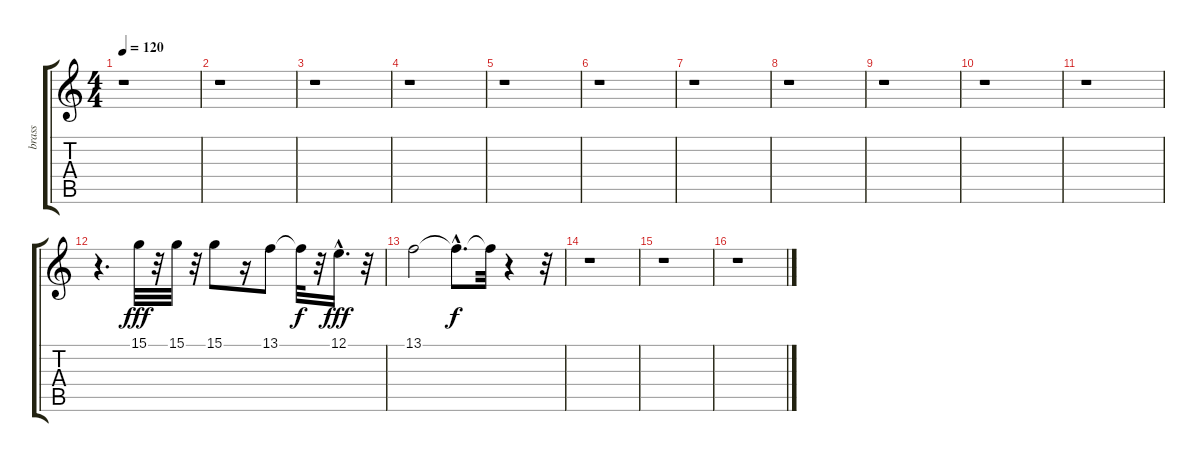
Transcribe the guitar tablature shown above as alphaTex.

\track ("brass" "brass") {instrument brasssection}
\staff {score tabs}
\tuning (E4 B3 G3 D3 A2 E2) {hide}
\ts (4 4)
\tempo 120
\clef g2
\ks c
r.1{dy fff instrument brasssection} |
r.1 |
r.1 |
r.1 |
r.1 |
r.1 |
r.1 |
r.1 |
r.1 |
r.1 |
r.1 |
r.4{d} 15.1.32 r.32 15.1.32 r.32 15.1.8 r.16 13.1.8 13.1{t}.32{dy f} r.32 12.1{hac}.16{d dy fff} r.32 |
13.1.2 13.1{hac t}.8{d dy f} 13.1{t}.32 r.4 r.32 |
r.1 |
r.1 |
r.1
